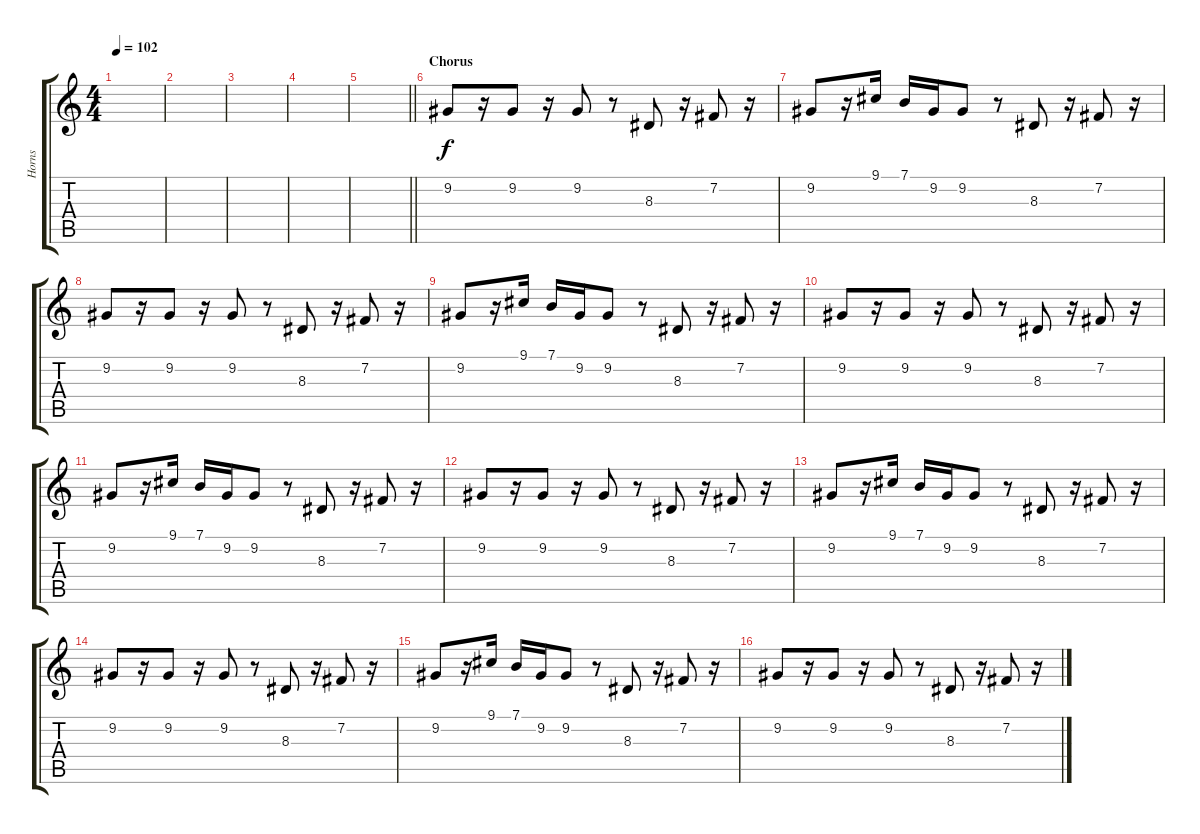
\track ("Horns" "Horns") {instrument synthbrass1}
\staff {score tabs}
\tuning (E4 B3 G3 D3 A2 E2) {hide}
\ts (4 4)
\tempo 102
\clef g2
\ks c
|
|
|
|
\barLineRight lightlight
|
\section ("" "Chorus")
9.2.8 r.16 9.2.8 r.16 9.2.8 r.8 8.3.8 r.16 7.2.8 r.16 |
9.2.8 r.16 9.1.16 7.1.16 9.2.16 9.2.8 r.8 8.3.8 r.16 7.2.8 r.16 |
9.2.8 r.16 9.2.8 r.16 9.2.8 r.8 8.3.8 r.16 7.2.8 r.16 |
9.2.8 r.16 9.1.16 7.1.16 9.2.16 9.2.8 r.8 8.3.8 r.16 7.2.8 r.16 |
9.2.8 r.16 9.2.8 r.16 9.2.8 r.8 8.3.8 r.16 7.2.8 r.16 |
9.2.8 r.16 9.1.16 7.1.16 9.2.16 9.2.8 r.8 8.3.8 r.16 7.2.8 r.16 |
9.2.8 r.16 9.2.8 r.16 9.2.8 r.8 8.3.8 r.16 7.2.8 r.16 |
9.2.8 r.16 9.1.16 7.1.16 9.2.16 9.2.8 r.8 8.3.8 r.16 7.2.8 r.16 |
9.2.8 r.16 9.2.8 r.16 9.2.8 r.8 8.3.8 r.16 7.2.8 r.16 |
9.2.8 r.16 9.1.16 7.1.16 9.2.16 9.2.8 r.8 8.3.8 r.16 7.2.8 r.16 |
9.2.8 r.16 9.2.8 r.16 9.2.8 r.8 8.3.8 r.16 7.2.8 r.16
